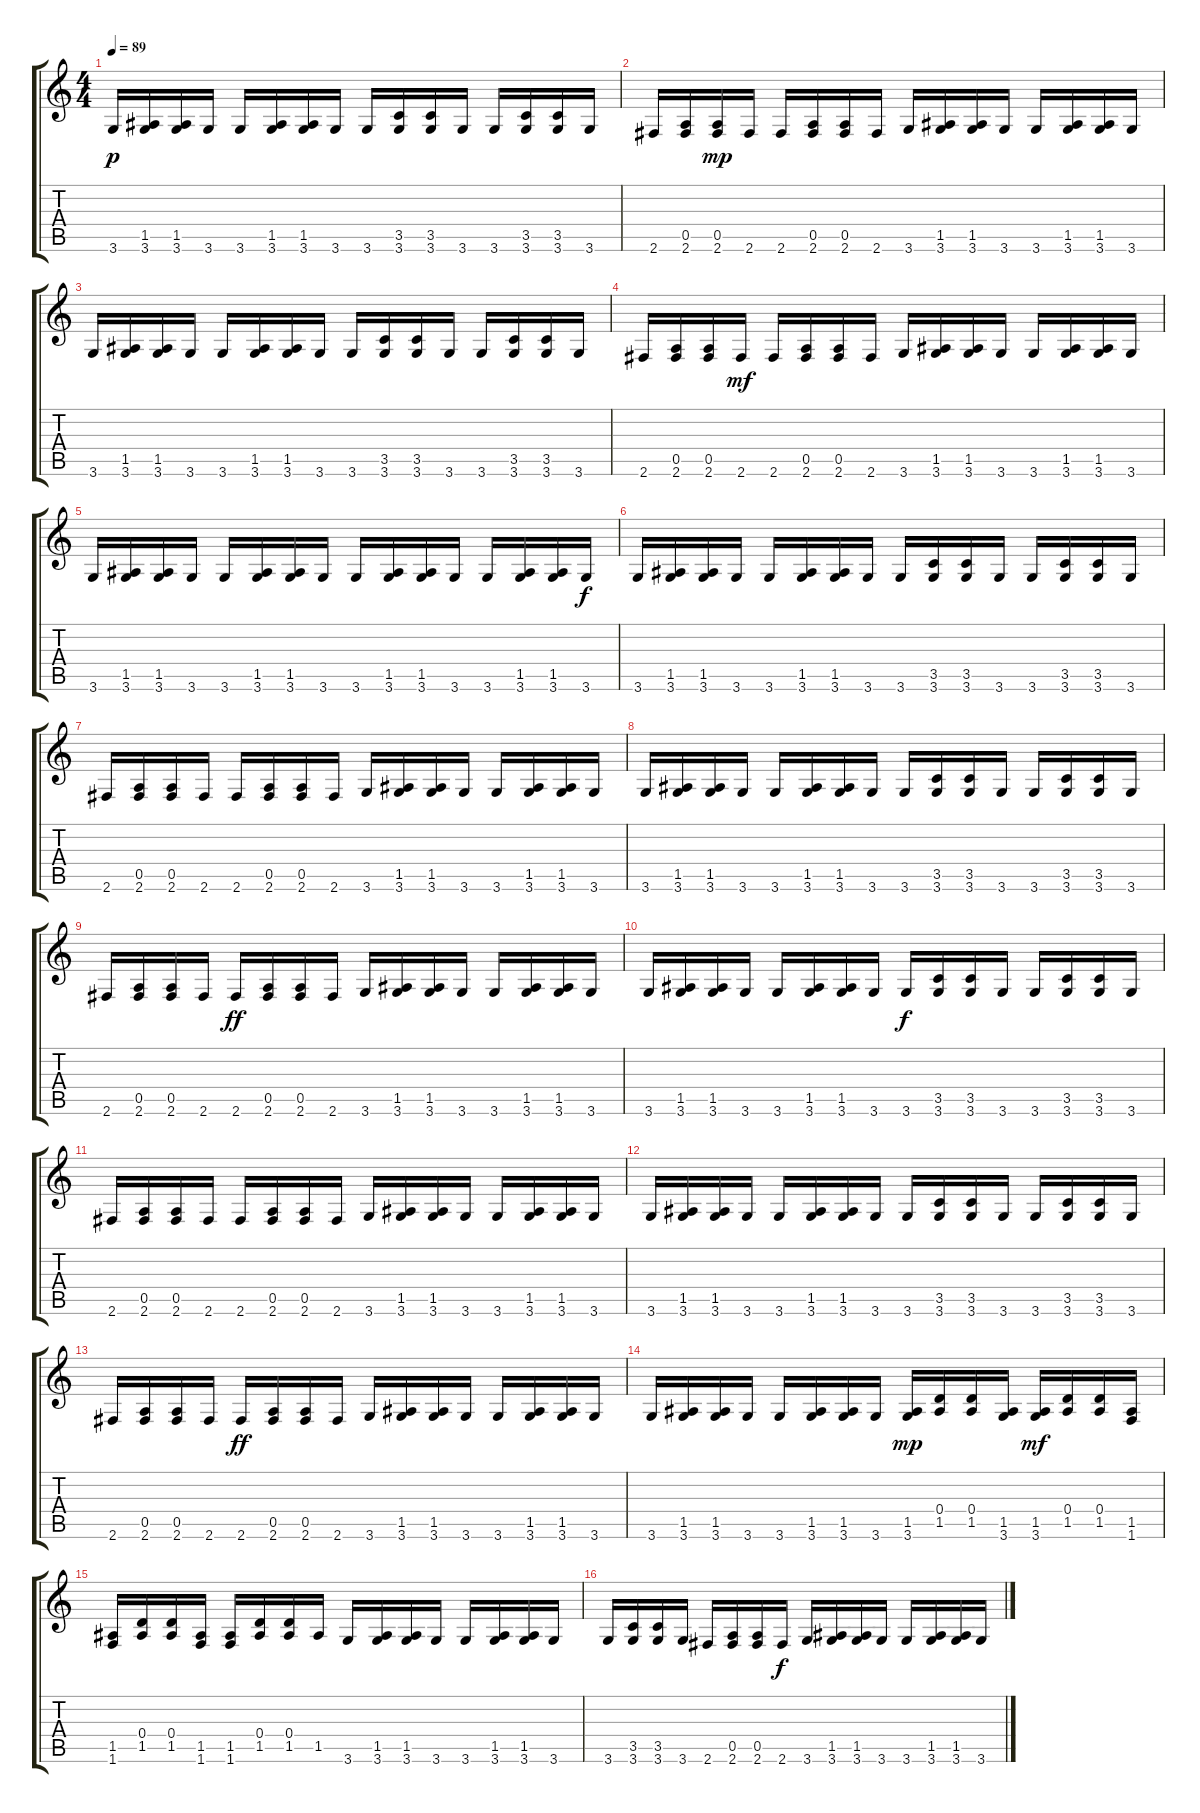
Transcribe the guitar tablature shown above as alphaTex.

\track "" {instrument synthbass1}
\staff {score tabs}
\tuning (E4 B3 G3 D3 A2 E2) {hide}
\ts (4 4)
\tempo 89
\clef g2
\ks c
3.6.16{dy p} (1.5 3.6).16 (1.5 3.6).16 3.6.16 3.6.16 (1.5 3.6).16 (1.5 3.6).16 3.6.16 3.6.16 (3.5 3.6).16 (3.5 3.6).16 3.6.16 3.6.16 (3.5 3.6).16 (3.5 3.6).16 3.6.16 |
2.6.16 (0.5 2.6).16 (0.5 2.6).16{dy mp} 2.6.16 2.6.16 (0.5 2.6).16 (0.5 2.6).16 2.6.16 3.6.16 (1.5 3.6).16 (1.5 3.6).16 3.6.16 3.6.16 (1.5 3.6).16 (1.5 3.6).16 3.6.16 |
3.6.16 (1.5 3.6).16 (1.5 3.6).16 3.6.16 3.6.16 (1.5 3.6).16 (1.5 3.6).16 3.6.16 3.6.16 (3.5 3.6).16 (3.5 3.6).16 3.6.16 3.6.16 (3.5 3.6).16 (3.5 3.6).16 3.6.16 |
2.6.16 (0.5 2.6).16 (0.5 2.6).16 2.6.16{dy mf} 2.6.16 (0.5 2.6).16 (0.5 2.6).16 2.6.16 3.6.16 (1.5 3.6).16 (1.5 3.6).16 3.6.16 3.6.16 (1.5 3.6).16 (1.5 3.6).16 3.6.16 |
3.6.16 (1.5 3.6).16 (1.5 3.6).16 3.6.16 3.6.16 (1.5 3.6).16 (1.5 3.6).16 3.6.16 3.6.16 (1.5 3.6).16 (1.5 3.6).16 3.6.16 3.6.16 (1.5 3.6).16 (1.5 3.6).16 3.6.16{dy f} |
3.6.16 (1.5 3.6).16 (1.5 3.6).16 3.6.16 3.6.16 (1.5 3.6).16 (1.5 3.6).16 3.6.16 3.6.16 (3.5 3.6).16 (3.5 3.6).16 3.6.16 3.6.16 (3.5 3.6).16 (3.5 3.6).16 3.6.16 |
2.6.16 (0.5 2.6).16 (0.5 2.6).16 2.6.16 2.6.16 (0.5 2.6).16 (0.5 2.6).16 2.6.16 3.6.16 (1.5 3.6).16 (1.5 3.6).16 3.6.16 3.6.16 (1.5 3.6).16 (1.5 3.6).16 3.6.16 |
3.6.16 (1.5 3.6).16 (1.5 3.6).16 3.6.16 3.6.16 (1.5 3.6).16 (1.5 3.6).16 3.6.16 3.6.16 (3.5 3.6).16 (3.5 3.6).16 3.6.16 3.6.16 (3.5 3.6).16 (3.5 3.6).16 3.6.16 |
2.6.16 (0.5 2.6).16 (0.5 2.6).16 2.6.16 2.6.16{dy ff} (0.5 2.6).16 (0.5 2.6).16 2.6.16 3.6.16 (1.5 3.6).16 (1.5 3.6).16 3.6.16 3.6.16 (1.5 3.6).16 (1.5 3.6).16 3.6.16 |
3.6.16 (1.5 3.6).16 (1.5 3.6).16 3.6.16 3.6.16 (1.5 3.6).16 (1.5 3.6).16 3.6.16 3.6.16{dy f} (3.5 3.6).16 (3.5 3.6).16 3.6.16 3.6.16 (3.5 3.6).16 (3.5 3.6).16 3.6.16 |
2.6.16 (0.5 2.6).16 (0.5 2.6).16 2.6.16 2.6.16 (0.5 2.6).16 (0.5 2.6).16 2.6.16 3.6.16 (1.5 3.6).16 (1.5 3.6).16 3.6.16 3.6.16 (1.5 3.6).16 (1.5 3.6).16 3.6.16 |
3.6.16 (1.5 3.6).16 (1.5 3.6).16 3.6.16 3.6.16 (1.5 3.6).16 (1.5 3.6).16 3.6.16 3.6.16 (3.5 3.6).16 (3.5 3.6).16 3.6.16 3.6.16 (3.5 3.6).16 (3.5 3.6).16 3.6.16 |
2.6.16 (0.5 2.6).16 (0.5 2.6).16 2.6.16 2.6.16{dy ff} (0.5 2.6).16 (0.5 2.6).16 2.6.16 3.6.16 (1.5 3.6).16 (1.5 3.6).16 3.6.16 3.6.16 (1.5 3.6).16 (1.5 3.6).16 3.6.16 |
3.6.16 (1.5 3.6).16 (1.5 3.6).16 3.6.16 3.6.16 (1.5 3.6).16 (1.5 3.6).16 3.6.16 (1.5 3.6).16{dy mp} (0.4 1.5).16 (0.4 1.5).16 (1.5 3.6).16 (1.5 3.6).16{dy mf} (0.4 1.5).16 (0.4 1.5).16 (1.5 1.6).16 |
(1.5 1.6).16 (0.4 1.5).16 (0.4 1.5).16 (1.5 1.6).16 (1.5 1.6).16 (0.4 1.5).16 (0.4 1.5).16 1.5.16 3.6.16 (1.5 3.6).16 (1.5 3.6).16 3.6.16 3.6.16 (1.5 3.6).16 (1.5 3.6).16 3.6.16 |
3.6.16 (3.5 3.6).16 (3.5 3.6).16 3.6.16 2.6.16 (0.5 2.6).16 (0.5 2.6).16 2.6.16{dy f} 3.6.16 (1.5 3.6).16 (1.5 3.6).16 3.6.16 3.6.16 (1.5 3.6).16 (1.5 3.6).16 3.6.16
